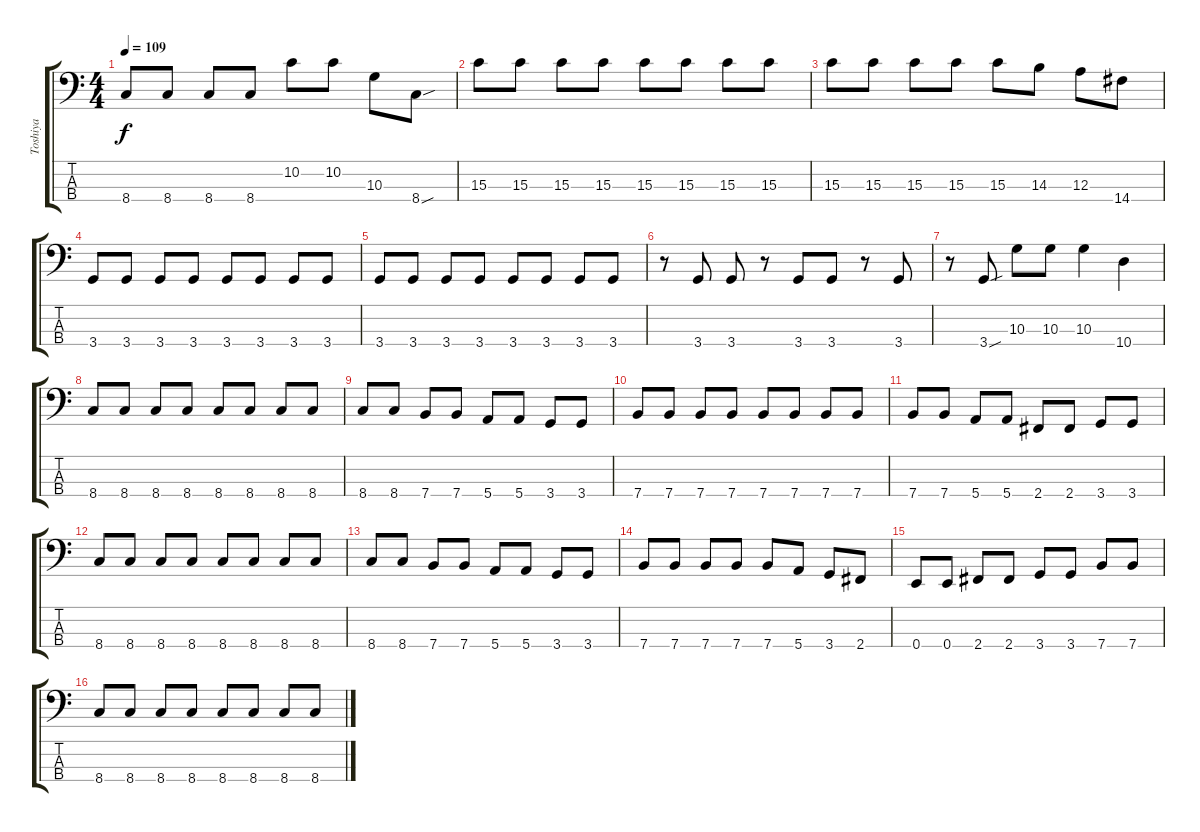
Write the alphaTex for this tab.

\track ("Toshiya" "Toshiya") {instrument electricbasspick}
\staff {score tabs}
\tuning (G2 D2 A1 E1) {hide}
\ts (4 4)
\tempo 109
\clef f4
\ks c
8.4.8{dy f} 8.4.8 8.4.8 8.4.8 10.2.8 10.2.8 10.3.8 8.4{sou}.8 |
15.3.8 15.3.8 15.3.8 15.3.8 15.3.8 15.3.8 15.3.8 15.3.8 |
15.3.8 15.3.8 15.3.8 15.3.8 15.3.8 14.3.8 12.3.8 14.4.8 |
3.4.8 3.4.8 3.4.8 3.4.8 3.4.8 3.4.8 3.4.8 3.4.8 |
3.4.8 3.4.8 3.4.8 3.4.8 3.4.8 3.4.8 3.4.8 3.4.8 |
r.8 3.4.8 3.4.8 r.8 3.4.8 3.4.8 r.8 3.4.8 |
r.8 3.4{sou}.8 10.3.8 10.3.8 10.3.4 10.4.4 |
8.4.8 8.4.8 8.4.8 8.4.8 8.4.8 8.4.8 8.4.8 8.4.8 |
8.4.8 8.4.8 7.4.8 7.4.8 5.4.8 5.4.8 3.4.8 3.4.8 |
7.4.8 7.4.8 7.4.8 7.4.8 7.4.8 7.4.8 7.4.8 7.4.8 |
7.4.8 7.4.8 5.4.8 5.4.8 2.4.8 2.4.8 3.4.8 3.4.8 |
8.4.8 8.4.8 8.4.8 8.4.8 8.4.8 8.4.8 8.4.8 8.4.8 |
8.4.8 8.4.8 7.4.8 7.4.8 5.4.8 5.4.8 3.4.8 3.4.8 |
7.4.8 7.4.8 7.4.8 7.4.8 7.4.8 5.4.8 3.4.8 2.4.8 |
0.4.8 0.4.8 2.4.8 2.4.8 3.4.8 3.4.8 7.4.8 7.4.8 |
8.4.8 8.4.8 8.4.8 8.4.8 8.4.8 8.4.8 8.4.8 8.4.8
